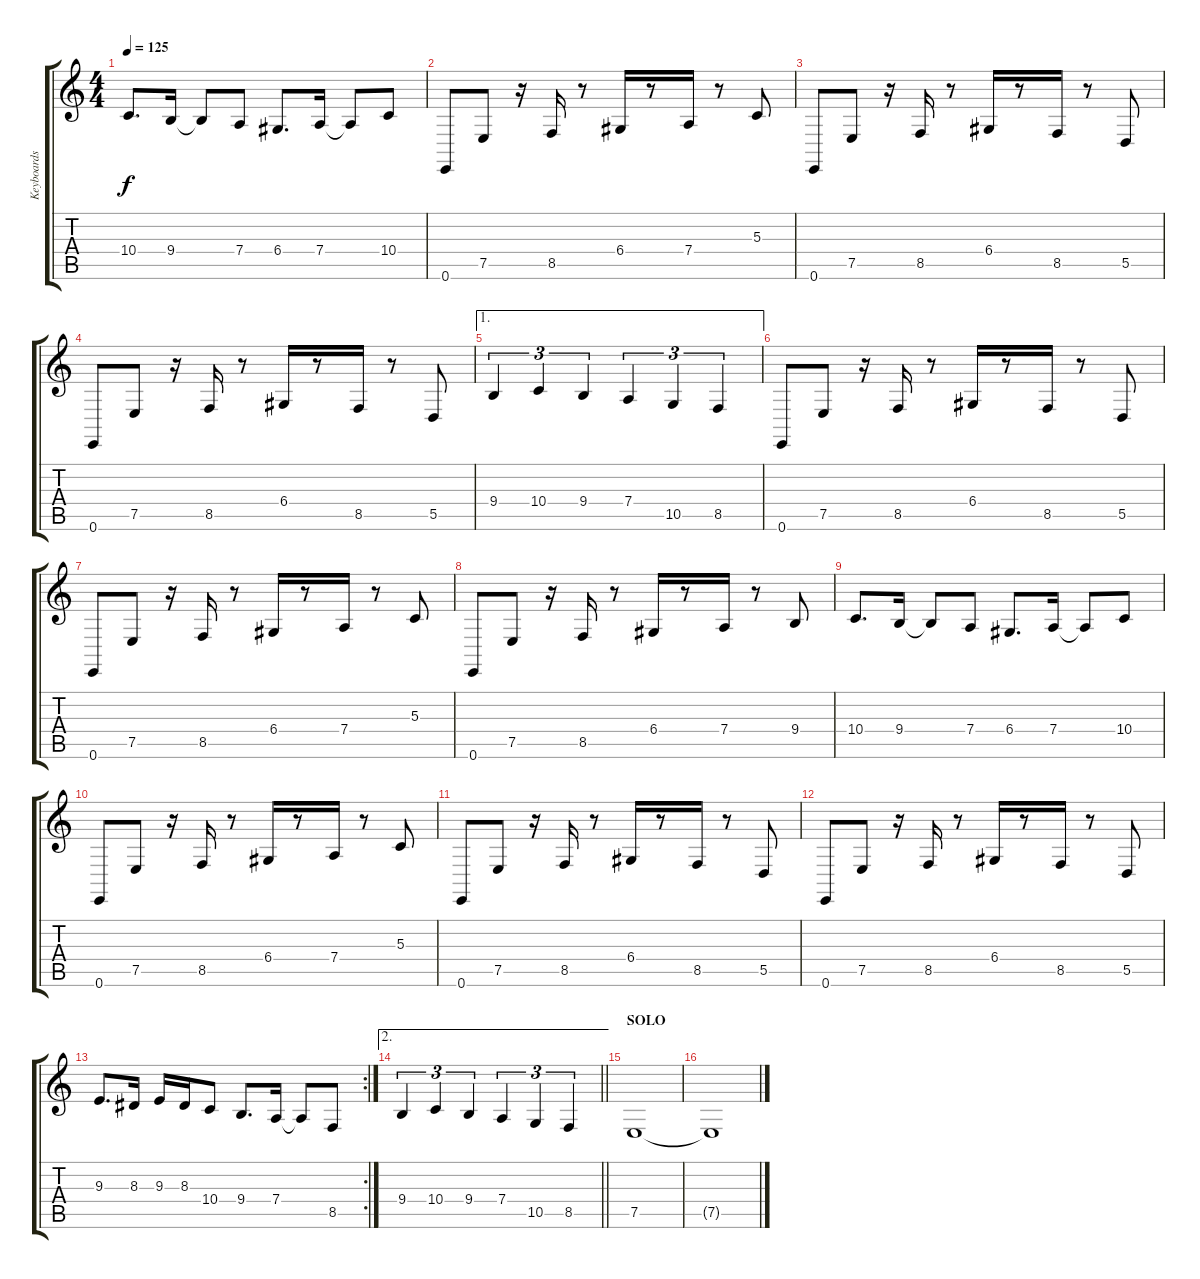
\track ("Keyboards 1" "Keyboards ") {instrument drawbarorgan}
\staff {score tabs}
\tuning (E4 B3 G3 D3 A2 E2) {hide}
\ts (4 4)
\tempo 125
\clef g2
\ks aminor
10.4.8{d dy f} 9.4.16 9.4{t}.8 7.4.8 6.4.8{d} 7.4.16 7.4{t}.8 10.4.8 |
0.6.8 7.5.8 r.16 8.5.16 r.8 6.4.16 r.8 7.4.16 r.8 5.3.8 |
0.6.8 7.5.8 r.16 8.5.16 r.8 6.4.16 r.8 8.5.16 r.8 5.5.8 |
0.6.8 7.5.8 r.16 8.5.16 r.8 6.4.16 r.8 8.5.16 r.8 5.5.8 |
\ae 1
9.4.4{tu (3 2)} 10.4.4{tu (3 2)} 9.4.4{tu (3 2)} 7.4.4{tu (3 2)} 10.5.4{tu (3 2)} 8.5.4{tu (3 2)} |
0.6.8 7.5.8 r.16 8.5.16 r.8 6.4.16 r.8 8.5.16 r.8 5.5.8 |
0.6.8 7.5.8 r.16 8.5.16 r.8 6.4.16 r.8 7.4.16 r.8 5.3.8 |
0.6.8 7.5.8 r.16 8.5.16 r.8 6.4.16 r.8 7.4.16 r.8 9.4.8 |
10.4.8{d} 9.4.16 9.4{t}.8 7.4.8 6.4.8{d} 7.4.16 7.4{t}.8 10.4.8 |
0.6.8 7.5.8 r.16 8.5.16 r.8 6.4.16 r.8 7.4.16 r.8 5.3.8 |
0.6.8 7.5.8 r.16 8.5.16 r.8 6.4.16 r.8 8.5.16 r.8 5.5.8 |
0.6.8 7.5.8 r.16 8.5.16 r.8 6.4.16 r.8 8.5.16 r.8 5.5.8 |
\rc 2
9.3.8{d} 8.3.16 9.3.16 8.3.16 10.4.8 9.4.8{d} 7.4.16 7.4{t}.8 8.5.8 |
\ae 2
\barLineRight lightlight
9.4.4{tu (3 2)} 10.4.4{tu (3 2)} 9.4.4{tu (3 2)} 7.4.4{tu (3 2)} 10.5.4{tu (3 2)} 8.5.4{tu (3 2)} |
\section ("" "SOLO")
7.5.1 |
7.5{t}.1
